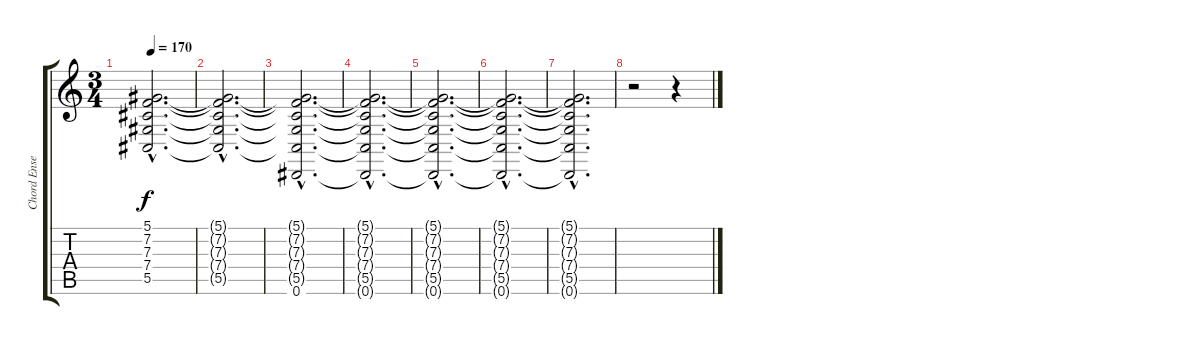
\track ("Chord Ensemble" "Chord Ense") {instrument stringensemble1}
\staff {score tabs}
\tuning (Eb4 Bb3 Gb3 Db3 Ab2 Eb2) {hide}
\ts (3 4)
\tempo 170
\clef g2
\ks c
(5.1{hac t} 7.2{hac t} 7.3{hac t} 7.4{hac t} 5.5{hac t}).2{d dy f} |
(5.1{hac t} 7.2{hac t} 7.3{hac t} 7.4{hac t} 5.5{hac t}).2{d} |
(5.1{hac t} 7.2{hac t} 7.3{hac t} 7.4{hac t} 5.5{hac t} 0.6{hac}).2{d} |
(5.1{hac t} 7.2{hac t} 7.3{hac t} 7.4{hac t} 5.5{hac t} 0.6{hac t}).2{d} |
(5.1{hac t} 7.2{hac t} 7.3{hac t} 7.4{hac t} 5.5{hac t} 0.6{hac t}).2{d} |
(5.1{hac t} 7.2{hac t} 7.3{hac t} 7.4{hac t} 5.5{hac t} 0.6{hac t}).2{d} |
(5.1{hac t} 7.2{hac t} 7.3{hac t} 7.4{hac t} 5.5{hac t} 0.6{hac t}).2{d} |
r.2 r.4
